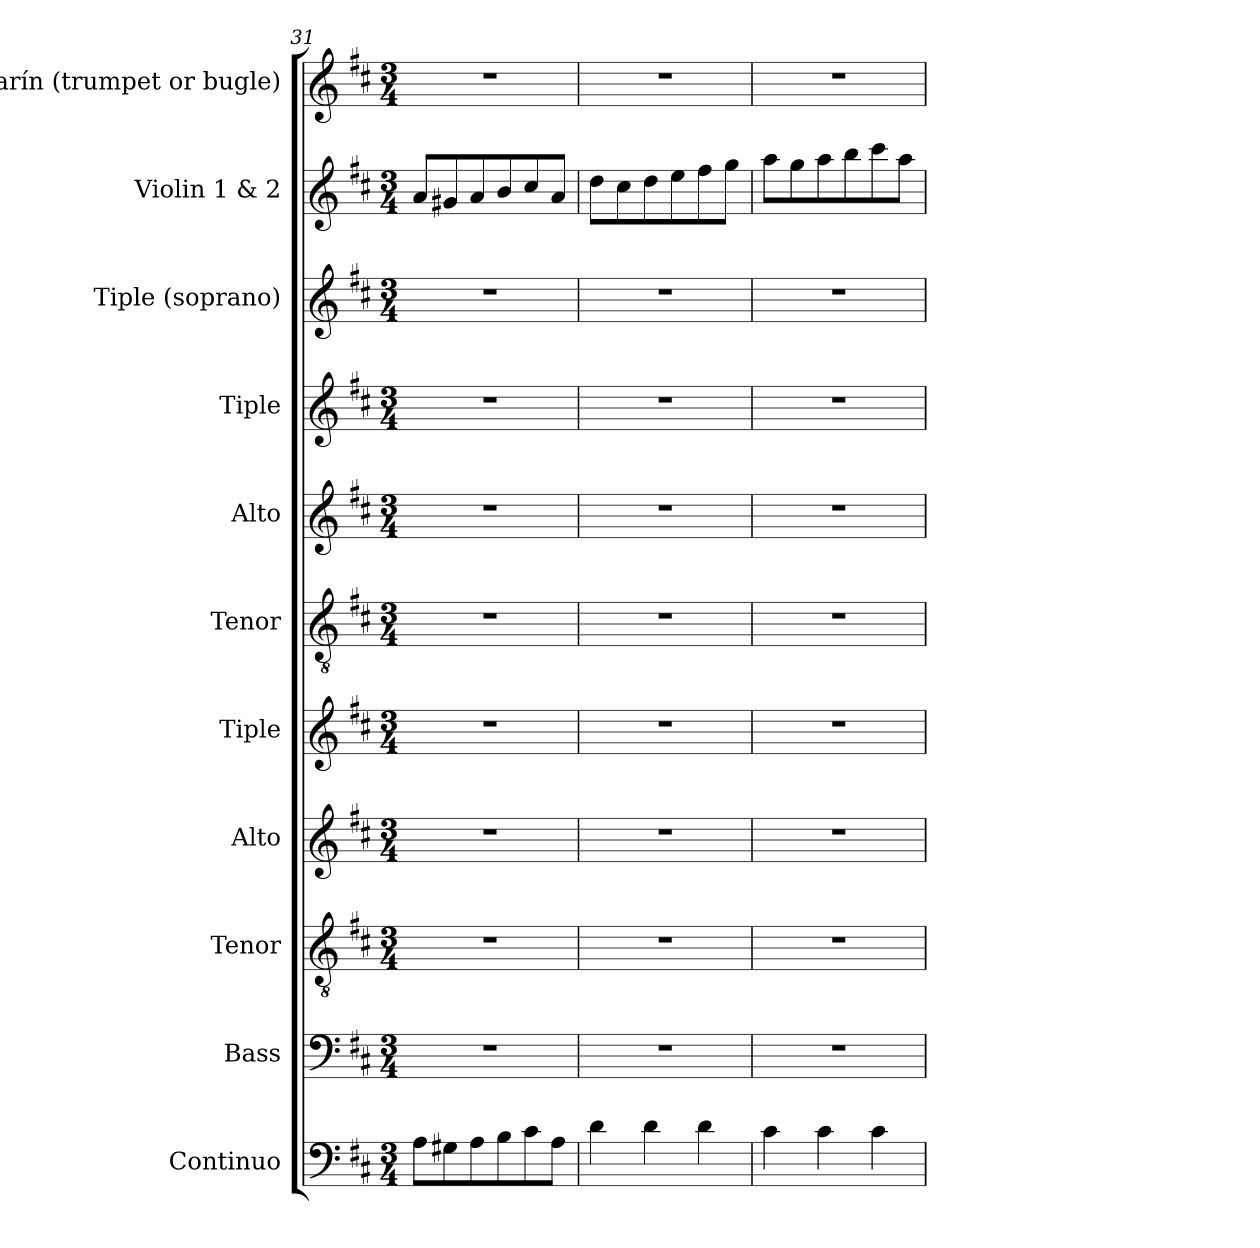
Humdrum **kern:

**kern	**kern	**kern	**kern	**kern	**kern	**kern	**kern	**kern	**kern	**kern
*part11	*part10	*part9	*part8	*part7	*part6	*part5	*part4	*part3	*part2	*part1
*staff11	*staff10	*staff9	*staff8	*staff7	*staff6	*staff5	*staff4	*staff3	*staff2	*staff1
*I"Continuo	*I"Bass	*I"Tenor	*I"Alto	*I"Tiple	*I"Tenor	*I"Alto	*I"Tiple	*I"Tiple (soprano)	*I"Violin 1  & 2	*I"Clarín (trumpet or bugle)
*I'Cont.	*I'B.	*I'T.	*I'A.	*	*I'T.	*I'A.	*	*I'S.	*	*I'Tr.
*clefF4	*clefF4	*clefGv2	*clefG2	*clefG2	*clefGv2	*clefG2	*clefG2	*clefG2	*clefG2	*clefG2
*	*	*ITrd7c12	*	*	*ITrd7c12	*	*	*	*	*
*k[f#c#]	*k[f#c#]	*k[f#c#]	*k[f#c#]	*k[f#c#]	*k[f#c#]	*k[f#c#]	*k[f#c#]	*k[f#c#]	*k[f#c#]	*k[f#c#]
*D:	*D:	*D:	*D:	*D:	*D:	*D:	*D:	*D:	*D:	*D:
*M3/4	*M3/4	*M3/4	*M3/4	*M3/4	*M3/4	*M3/4	*M3/4	*M3/4	*M3/4	*M3/4
=31	=31	=31	=31	=31	=31	=31	=31	=31	=31	=31
!	!LO:N:vis=1	!LO:N:vis=1	!LO:N:vis=1	!LO:N:vis=1	!LO:N:vis=1	!LO:N:vis=1	!LO:N:vis=1	!LO:N:vis=1	!	!LO:N:vis=1
8Ai\L	2.r	2.r	2.r	2.r	2.r	2.r	2.r	2.r	8ai/L	2.r
8G#Xi\	.	.	.	.	.	.	.	.	8g#Xi/	.
8Ai\	.	.	.	.	.	.	.	.	8ai/	.
8Bi\	.	.	.	.	.	.	.	.	8bi/	.
8c#i\	.	.	.	.	.	.	.	.	8cc#i/	.
8Ai\J	.	.	.	.	.	.	.	.	8ai/J	.
=32	=32	=32	=32	=32	=32	=32	=32	=32	=32	=32
!	!LO:N:vis=1	!LO:N:vis=1	!LO:N:vis=1	!LO:N:vis=1	!LO:N:vis=1	!LO:N:vis=1	!LO:N:vis=1	!LO:N:vis=1	!	!LO:N:vis=1
4di\	2.r	2.r	2.r	2.r	2.r	2.r	2.r	2.r	8ddi\L	2.r
.	.	.	.	.	.	.	.	.	8cc#i\	.
4di\	.	.	.	.	.	.	.	.	8ddi\	.
.	.	.	.	.	.	.	.	.	8eei\	.
4di\	.	.	.	.	.	.	.	.	8ff#i\	.
.	.	.	.	.	.	.	.	.	8ggi\J	.
=33	=33	=33	=33	=33	=33	=33	=33	=33	=33	=33
!	!LO:N:vis=1	!LO:N:vis=1	!LO:N:vis=1	!LO:N:vis=1	!LO:N:vis=1	!LO:N:vis=1	!LO:N:vis=1	!LO:N:vis=1	!	!LO:N:vis=1
4c#i\	2.r	2.r	2.r	2.r	2.r	2.r	2.r	2.r	8aai\L	2.r
.	.	.	.	.	.	.	.	.	8ggi\	.
4c#i\	.	.	.	.	.	.	.	.	8aai\	.
.	.	.	.	.	.	.	.	.	8bbi\	.
4c#i\	.	.	.	.	.	.	.	.	8ccc#i\	.
.	.	.	.	.	.	.	.	.	8aai\J	.
=	=	=	=	=	=	=	=	=	=	=
*-	*-	*-	*-	*-	*-	*-	*-	*-	*-	*-
